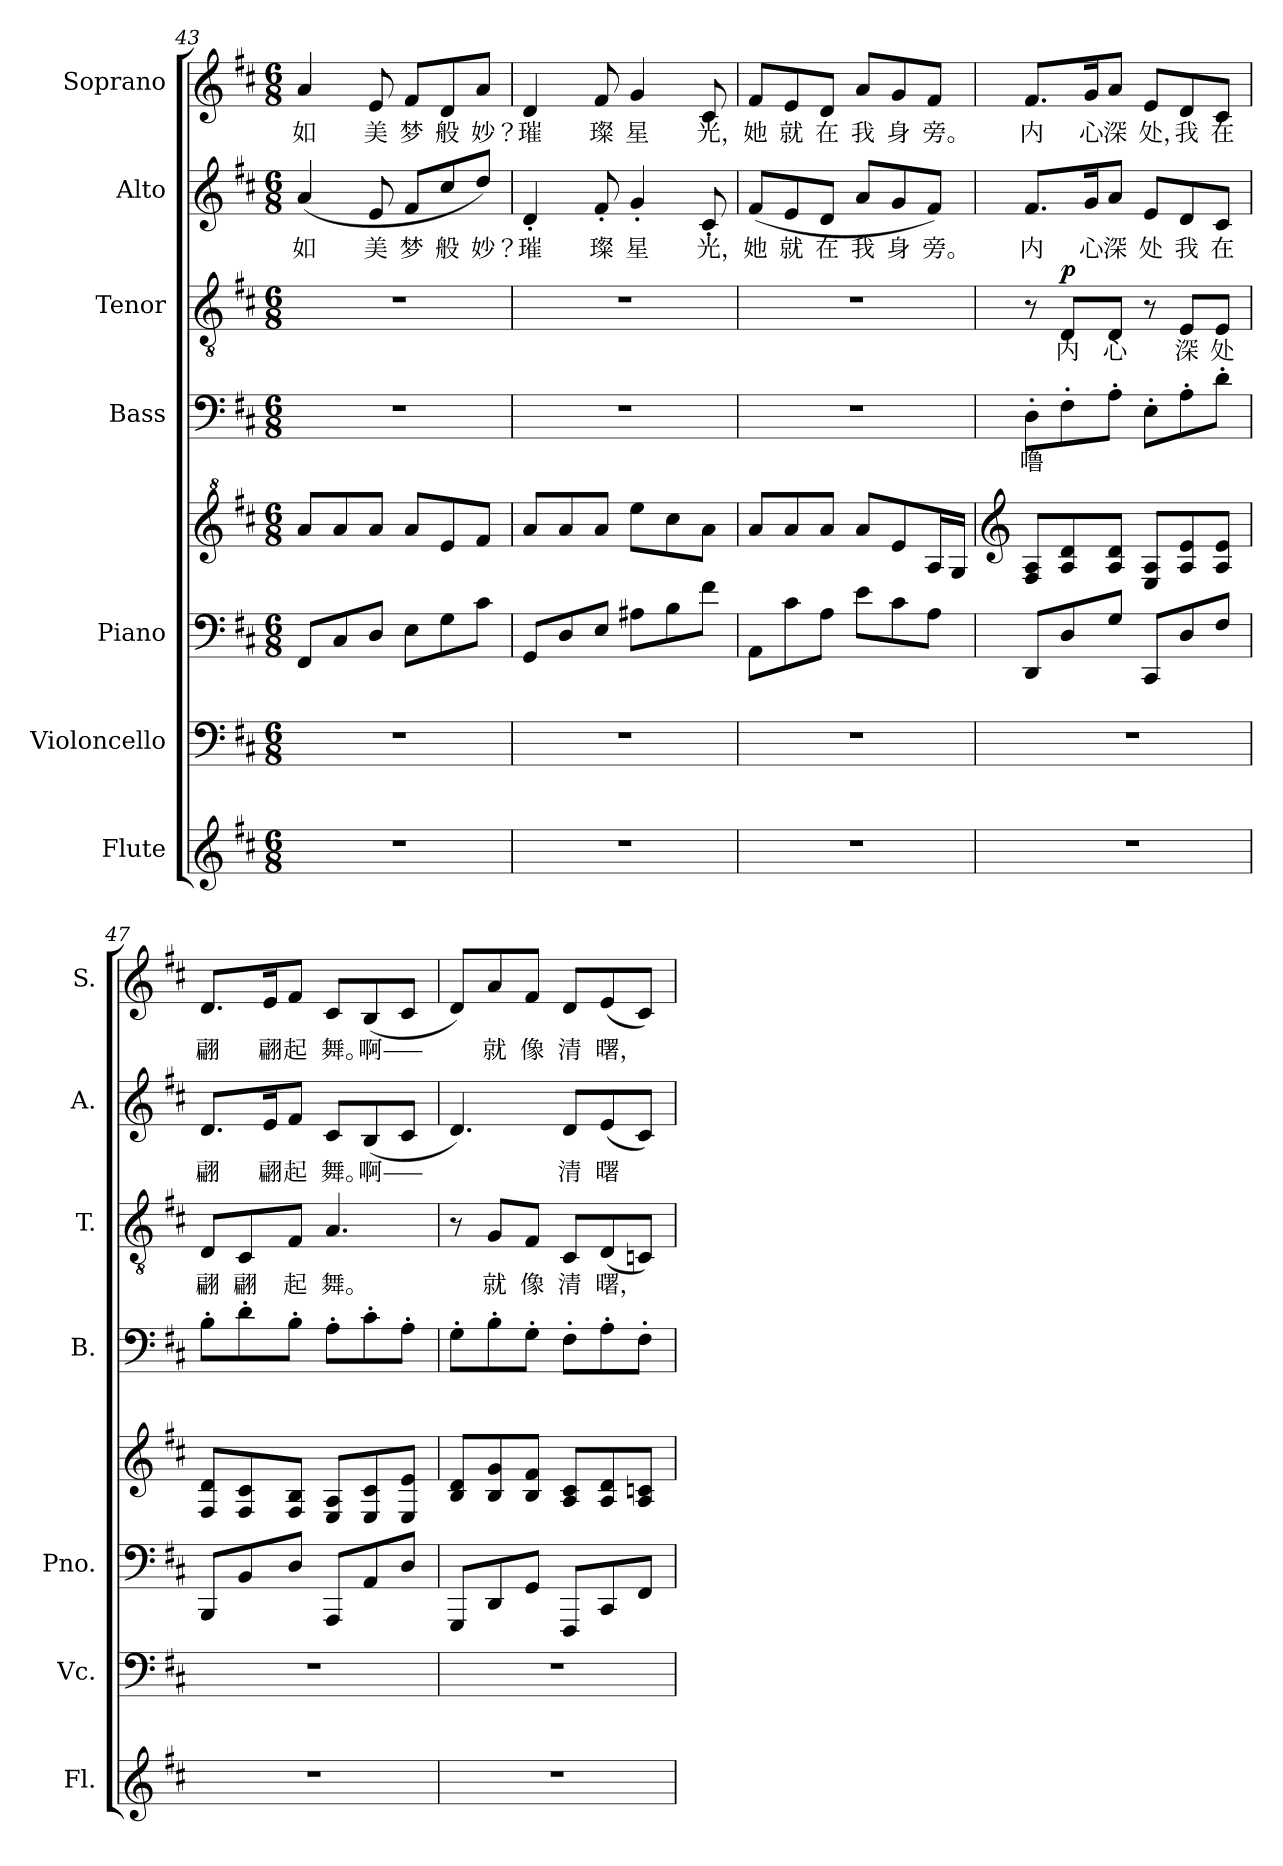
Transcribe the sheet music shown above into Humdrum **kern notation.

**kern	**kern	**kern	**kern	**kern	**text	**kern	**text	**dynam	**kern	**text	**kern	**text
*part7	*part6	*part5	*part5	*part4	*part4	*part3	*part3	*part3	*part2	*part2	*part1	*part1
*staff8	*staff7	*staff6	*staff5	*staff4	*staff4	*staff3	*staff3	*staff3	*staff2	*staff2	*staff1	*staff1
*I"Flute	*I"Violoncello	*I"Piano	*	*I"Bass	*	*I"Tenor	*	*	*I"Alto	*	*I"Soprano	*
*I'Fl.	*I'Vc.	*I'Pno.	*	*I'B.	*	*I'T.	*	*	*I'A.	*	*I'S.	*
*clefG2	*clefF4	*clefF4	*clefG^2	*clefF4	*	*clefGv2	*	*	*clefG2	*	*clefG2	*
*k[f#c#]	*k[f#c#]	*k[f#c#]	*k[f#c#]	*k[f#c#]	*	*k[f#c#]	*	*	*k[f#c#]	*	*k[f#c#]	*
*M6/8	*M6/8	*M6/8	*M6/8	*M6/8	*	*M6/8	*	*	*M6/8	*	*M6/8	*
=43	=43	=43	=43	=43	=43	=43	=43	=43	=43	=43	=43	=43
!	!	!	!	!	!	!	!	!	!	!LO:LY:b	!	!LO:LY:b
2.r	2.r	8FF#/L	8aa/L	2.r	.	2.r	.	.	(4a/	如	4a/	如
.	.	8C#/	8aa/	.	.	.	.	.	.	.	.	.
!	!	!	!	!	!	!	!	!	!	!LO:LY:b	!	!LO:LY:b
.	.	8D/J	8aa/J	.	.	.	.	.	8e/	美	8e/	美
!	!	!	!	!	!	!	!	!	!	!LO:LY:b	!	!LO:LY:b
.	.	8E\L	8aa/L	.	.	.	.	.	8f#/L	梦	8f#/L	梦
!	!	!	!	!	!	!	!	!	!	!LO:LY:b	!	!LO:LY:b
.	.	8G\	8ee/	.	.	.	.	.	8cc#/	般	8d/	般
!	!	!	!	!	!	!	!	!	!	!LO:LY:b	!	!LO:LY:b
.	.	8c#\J	8ff#/J	.	.	.	.	.	8dd/J)	妙？	8a/J	妙？
=44	=44	=44	=44	=44	=44	=44	=44	=44	=44	=44	=44	=44
!	!	!	!	!	!	!	!	!	!	!LO:LY:b	!	!LO:LY:b
2.r	2.r	8GG/L	8aa/L	2.r	.	2.r	.	.	4d'/	璀	4d/	璀
.	.	8D/	8aa/	.	.	.	.	.	.	.	.	.
!	!	!	!	!	!	!	!	!	!	!LO:LY:b	!	!LO:LY:b
.	.	8E/J	8aa/J	.	.	.	.	.	8f#'/	璨	8f#/	璨
!	!	!	!	!	!	!	!	!	!	!LO:LY:b	!	!LO:LY:b
.	.	8A#X\L	8eee\L	.	.	.	.	.	4g'/	星	4g/	星
.	.	8B\	8ccc#\	.	.	.	.	.	.	.	.	.
!	!	!	!	!	!	!	!	!	!	!LO:LY:b	!	!LO:LY:b
.	.	8f#\J	8aa\J	.	.	.	.	.	8c#'/	光，	8c#/	光，
=45	=45	=45	=45	=45	=45	=45	=45	=45	=45	=45	=45	=45
!	!	!	!	!	!	!	!	!	!	!LO:LY:b	!	!LO:LY:b
2.r	2.r	8AA\L	8aa/L	2.r	.	2.r	.	.	(8f#/L	她	8f#/L	她
!	!	!	!	!	!	!	!	!	!	!LO:LY:b	!	!LO:LY:b
.	.	8c#\	8aa/	.	.	.	.	.	8e/	就	8e/	就
!	!	!	!	!	!	!	!	!	!	!LO:LY:b	!	!LO:LY:b
.	.	8A\J	8aa/J	.	.	.	.	.	8d/J	在	8d/J	在
!	!	!	!	!	!	!	!	!	!	!LO:LY:b	!	!LO:LY:b
.	.	8e\L	8aa/L	.	.	.	.	.	8a/L	我	8a/L	我
!	!	!	!	!	!	!	!	!	!	!LO:LY:b	!	!LO:LY:b
.	.	8c#\	8ee/	.	.	.	.	.	8g/	身	8g/	身
!	!	!	!	!	!	!	!	!	!	!LO:LY:b	!	!LO:LY:b
.	.	8A\J	16a/L	.	.	.	.	.	8f#/J)	旁。	8f#/J	旁。
.	.	.	16g/JJ	.	.	.	.	.	.	.	.	.
!!LO:PB:g=z
=46	=46	=46	=46	=46	=46	=46	=46	=46	=46	=46	=46	=46
*	*	*	*clefG2	*	*	*	*	*	*	*	*	*
!	!	!	!	!	!LO:LY:b	!	!	!	!	!LO:LY:b	!	!LO:LY:b
2.r	2.r	8DD/L	8F#/ 8A/L	8D'\L	噜	8r	.	.	8.f#/L	内	8.f#/L	内
!	!	!	!	!	!	!	!LO:LY:b	!LO:DY:b	!	!	!	!
.	.	8D/	8A/ 8d/	8F#'\	.	8D/L	内	p	.	.	.	.
!	!	!	!	!	!	!	!	!	!	!LO:LY:b	!	!LO:LY:b
.	.	.	.	.	.	.	.	.	16g/K	心	16g/K	心
!	!	!	!	!	!	!	!LO:LY:b	!	!	!LO:LY:b	!	!LO:LY:b
.	.	8G/J	8A/ 8d/J	8A'\J	.	8D/J	心	.	8a/J	深	8a/J	深
!	!	!	!	!	!	!	!	!	!	!LO:LY:b	!	!LO:LY:b
.	.	8CC#/L	8E/ 8A/L	8E'\L	.	8r	.	.	8e/L	处	8e/L	处，
!	!	!	!	!	!	!	!LO:LY:b	!	!	!LO:LY:b	!	!LO:LY:b
.	.	8D/	8A/ 8e/	8A'\	.	8E/L	深	.	8d/	我	8d/	我
!	!	!	!	!	!	!	!LO:LY:b	!	!	!LO:LY:b	!	!LO:LY:b
.	.	8F#/J	8A/ 8e/J	8d'\J	.	8E/J	处	.	8c#/J	在	8c#/J	在
=47	=47	=47	=47	=47	=47	=47	=47	=47	=47	=47	=47	=47
!	!	!	!	!	!	!	!LO:LY:b	!	!	!LO:LY:b	!	!LO:LY:b
2.r	2.r	8BBB/L	8F#/ 8d/L	8B'\L	.	8D/L	翩	.	8.d/L	翩	8.d/L	翩
!	!	!	!	!	!	!	!LO:LY:b	!	!	!	!	!
.	.	8BB/	8F#/ 8c#/	8d'\	.	8C#/	翩	.	.	.	.	.
!	!	!	!	!	!	!	!	!	!	!LO:LY:b	!	!LO:LY:b
.	.	.	.	.	.	.	.	.	16e/K	翩	16e/K	翩
!	!	!	!	!	!	!	!LO:LY:b	!	!	!LO:LY:b	!	!LO:LY:b
.	.	8D/J	8F#/ 8B/J	8B'\J	.	8F#/J	起	.	8f#/J	起	8f#/J	起
!	!	!	!	!	!	!	!LO:LY:b	!	!	!LO:LY:b	!	!LO:LY:b
.	.	8AAA/L	8E/ 8A/L	8A'\L	.	4.A/	舞。	.	8c#/L	舞。	8c#/L	舞。
!	!	!	!	!	!	!	!	!	!	!LO:LY:b	!	!LO:LY:b
.	.	8AA/	8E/ 8c#/	8c#'\	.	.	.	.	(8B/	啊——	(8B/	啊——
.	.	8D/J	8E/ 8e/J	8A'\J	.	.	.	.	8c#/J	.	8c#/J	.
!!LO:LB:g=z
=48	=48	=48	=48	=48	=48	=48	=48	=48	=48	=48	=48	=48
2.r	2.r	8GGG/L	8B/ 8d/L	8G'\L	.	8r	.	.	4.d/)	.	8d/L)	.
!	!	!	!	!	!	!	!LO:LY:b	!	!	!	!	!LO:LY:b
.	.	8DD/	8B/ 8g/	8B'\	.	8G/L	就	.	.	.	8a/	就
!	!	!	!	!	!	!	!LO:LY:b	!	!	!	!	!LO:LY:b
.	.	8GG/J	8B/ 8f#/J	8G'\J	.	8F#/J	像	.	.	.	8f#/J	像
!	!	!	!	!	!	!	!LO:LY:b	!	!	!LO:LY:b	!	!LO:LY:b
.	.	8FFF#/L	8A/ 8c#/L	8F#'\L	.	8C#/L	清	.	8d/L	清	8d/L	清
!	!	!	!	!	!	!	!LO:LY:b	!	!	!LO:LY:b	!	!LO:LY:b
.	.	8CC#/	8A/ 8d/	8A'\	.	(8D/	曙，	.	(8e/	曙	(8e/	曙，
.	.	8FF#/J	8A/ 8cn/J	8F#'\J	.	8Cn/J)	.	.	8c#/J)	.	8c#/J)	.
=	=	=	=	=	=	=	=	=	=	=	=	=
*-	*-	*-	*-	*-	*-	*-	*-	*-	*-	*-	*-	*-
